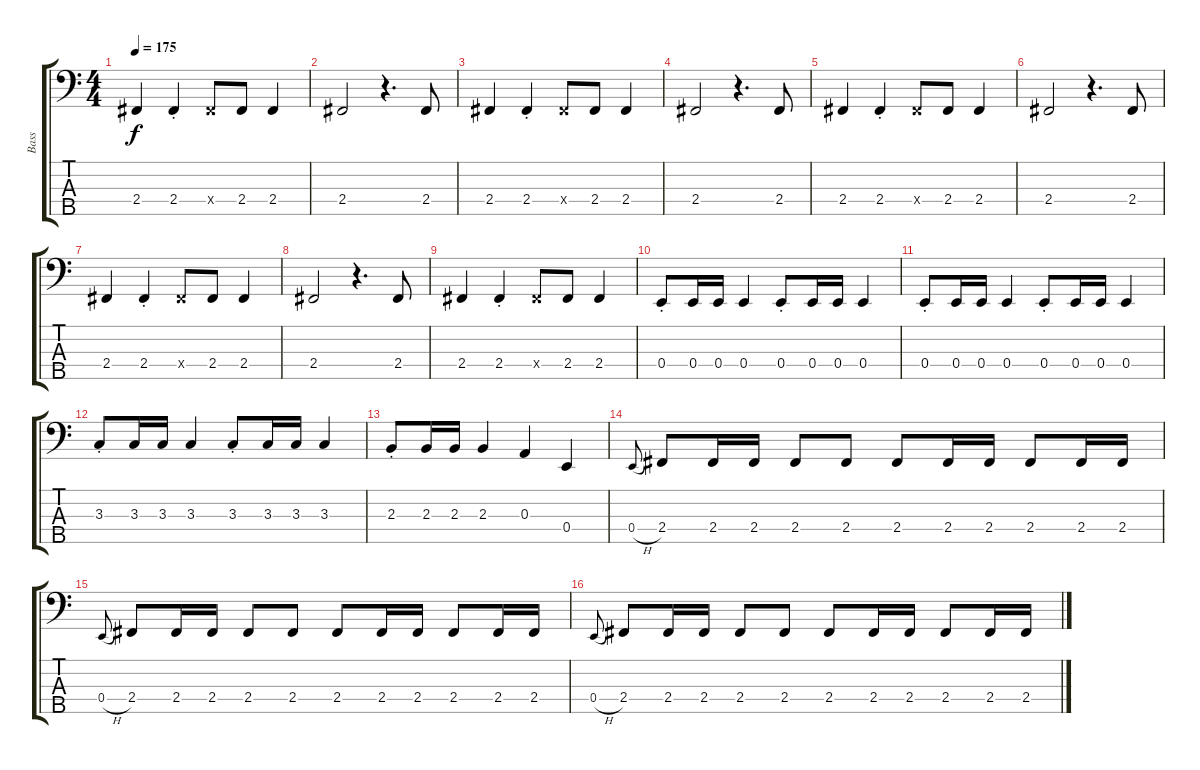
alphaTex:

\track ("Bass" "Bass") {instrument slapbass2}
\staff {score tabs}
\tuning (G2 D2 A1 E1 B0) {hide}
\ts (4 4)
\tempo 175
\clef f4
\ks c
2.4.4{dy f} 2.4{st}.4 2.4{x}.8 2.4.8 2.4.4 |
2.4.2 r.4{d} 2.4.8 |
2.4.4 2.4{st}.4 2.4{x}.8 2.4.8 2.4.4 |
2.4.2 r.4{d} 2.4.8 |
2.4.4 2.4{st}.4 2.4{x}.8 2.4.8 2.4.4 |
2.4.2 r.4{d} 2.4.8 |
2.4.4 2.4{st}.4 2.4{x}.8 2.4.8 2.4.4 |
2.4.2 r.4{d} 2.4.8 |
2.4.4 2.4{st}.4 2.4{x}.8 2.4.8 2.4.4 |
0.4{st}.8 0.4.16 0.4.16 0.4.4 0.4{st}.8 0.4.16 0.4.16 0.4.4 |
0.4{st}.8 0.4.16 0.4.16 0.4.4 0.4{st}.8 0.4.16 0.4.16 0.4.4 |
3.3{st}.8 3.3.16 3.3.16 3.3.4 3.3{st}.8 3.3.16 3.3.16 3.3.4 |
2.3{st}.8 2.3.16 2.3.16 2.3.4 0.3.4 0.4.4 |
0.4{h}.8{gr onbeat} 2.4.8 2.4.16 2.4.16 2.4.8 2.4.8 2.4.8 2.4.16 2.4.16 2.4.8 2.4.16 2.4.16 |
0.4{h}.8{gr onbeat} 2.4.8 2.4.16 2.4.16 2.4.8 2.4.8 2.4.8 2.4.16 2.4.16 2.4.8 2.4.16 2.4.16 |
0.4{h}.8{gr onbeat} 2.4.8 2.4.16 2.4.16 2.4.8 2.4.8 2.4.8 2.4.16 2.4.16 2.4.8 2.4.16 2.4.16
